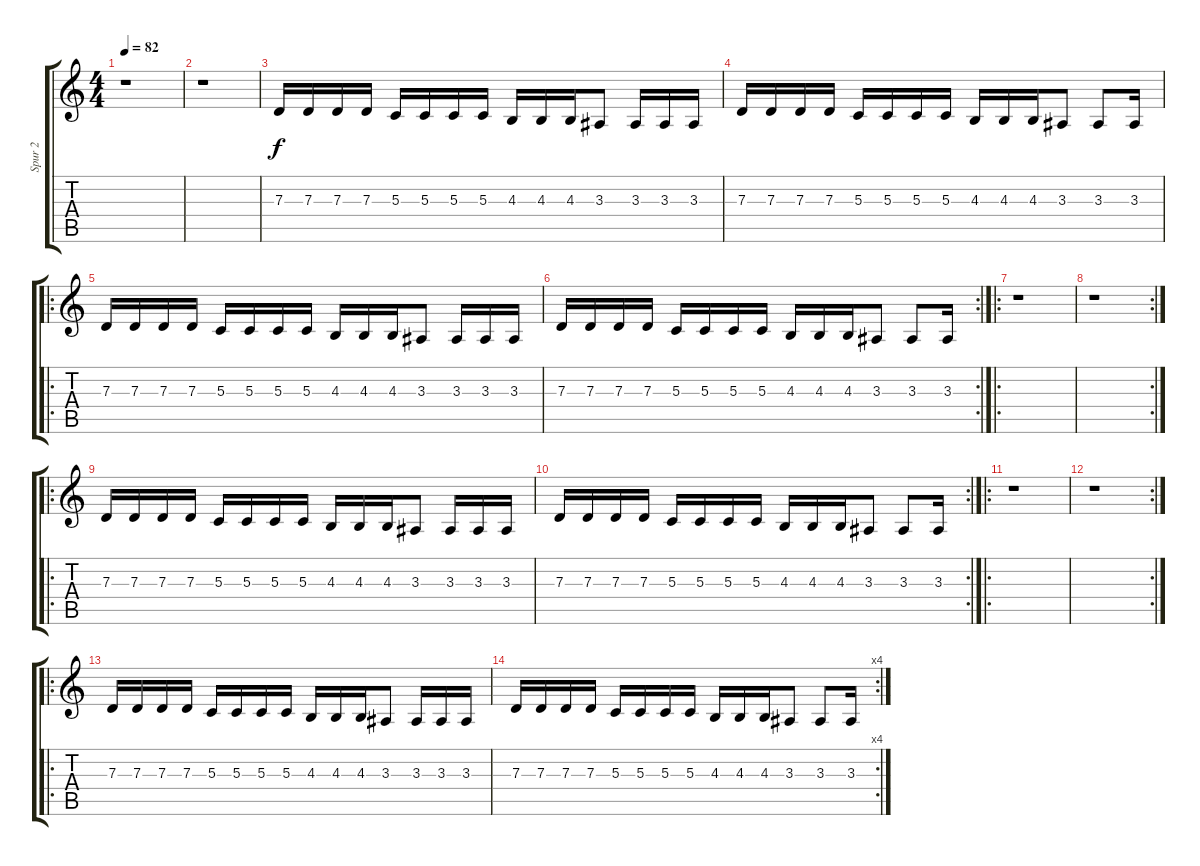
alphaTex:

\track ("Spur 2" "Spur 2") {instrument marimba}
\staff {score tabs}
\tuning (E4 B3 G3 D3 A2 E2) {hide}
\ts (4 4)
\tempo 82
\clef g2
\ks c
r.1{dy f} |
r.1 |
7.3.16 7.3.16 7.3.16 7.3.16 5.3.16 5.3.16 5.3.16 5.3.16 4.3.16 4.3.16 4.3.16 3.3.8 3.3.16 3.3.16 3.3.16 |
7.3.16 7.3.16 7.3.16 7.3.16 5.3.16 5.3.16 5.3.16 5.3.16 4.3.16 4.3.16 4.3.16 3.3.8 3.3.8 3.3.16 |
\ro
7.3.16 7.3.16 7.3.16 7.3.16 5.3.16 5.3.16 5.3.16 5.3.16 4.3.16 4.3.16 4.3.16 3.3.8 3.3.16 3.3.16 3.3.16 |
\rc 2
7.3.16 7.3.16 7.3.16 7.3.16 5.3.16 5.3.16 5.3.16 5.3.16 4.3.16 4.3.16 4.3.16 3.3.8 3.3.8 3.3.16 |
\ro
r.1 |
\rc 2
r.1 |
\ro
7.3.16 7.3.16 7.3.16 7.3.16 5.3.16 5.3.16 5.3.16 5.3.16 4.3.16 4.3.16 4.3.16 3.3.8 3.3.16 3.3.16 3.3.16 |
\rc 2
7.3.16 7.3.16 7.3.16 7.3.16 5.3.16 5.3.16 5.3.16 5.3.16 4.3.16 4.3.16 4.3.16 3.3.8 3.3.8 3.3.16 |
\ro
r.1 |
\rc 2
r.1 |
\ro
7.3.16 7.3.16 7.3.16 7.3.16 5.3.16 5.3.16 5.3.16 5.3.16 4.3.16 4.3.16 4.3.16 3.3.8 3.3.16 3.3.16 3.3.16 |
\rc 4
7.3.16 7.3.16 7.3.16 7.3.16 5.3.16 5.3.16 5.3.16 5.3.16 4.3.16 4.3.16 4.3.16 3.3.8 3.3.8 3.3.16
